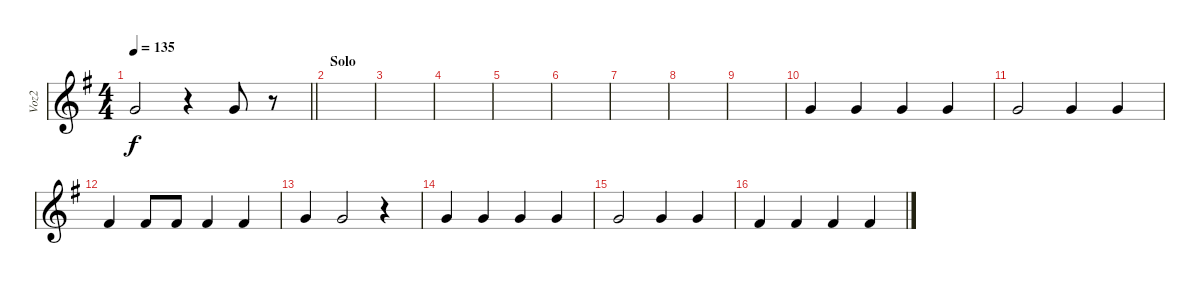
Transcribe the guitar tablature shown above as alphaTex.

\track ("Voz2" "Voz2") {instrument tenorsax}
\staff {score}
\tuning (E4 B3 G3 D3 A2 E2) {hide}
\ts (4 4)
\tempo 135
\clef g2
\barLineRight lightlight
\ks g
3.1.2{dy f} r.4 3.1.8 r.8 |
\section ("" "Solo")
|
|
|
|
|
|
|
|
3.1.4 3.1.4 3.1.4 3.1.4 |
3.1.2 3.1.4 3.1.4 |
2.1.4 2.1.8 2.1.8 2.1.4 2.1.4 |
3.1.4 3.1.2 r.4 |
3.1.4 3.1.4 3.1.4 3.1.4 |
3.1.2 3.1.4 3.1.4 |
2.1.4 2.1.4 2.1.4 2.1.4
